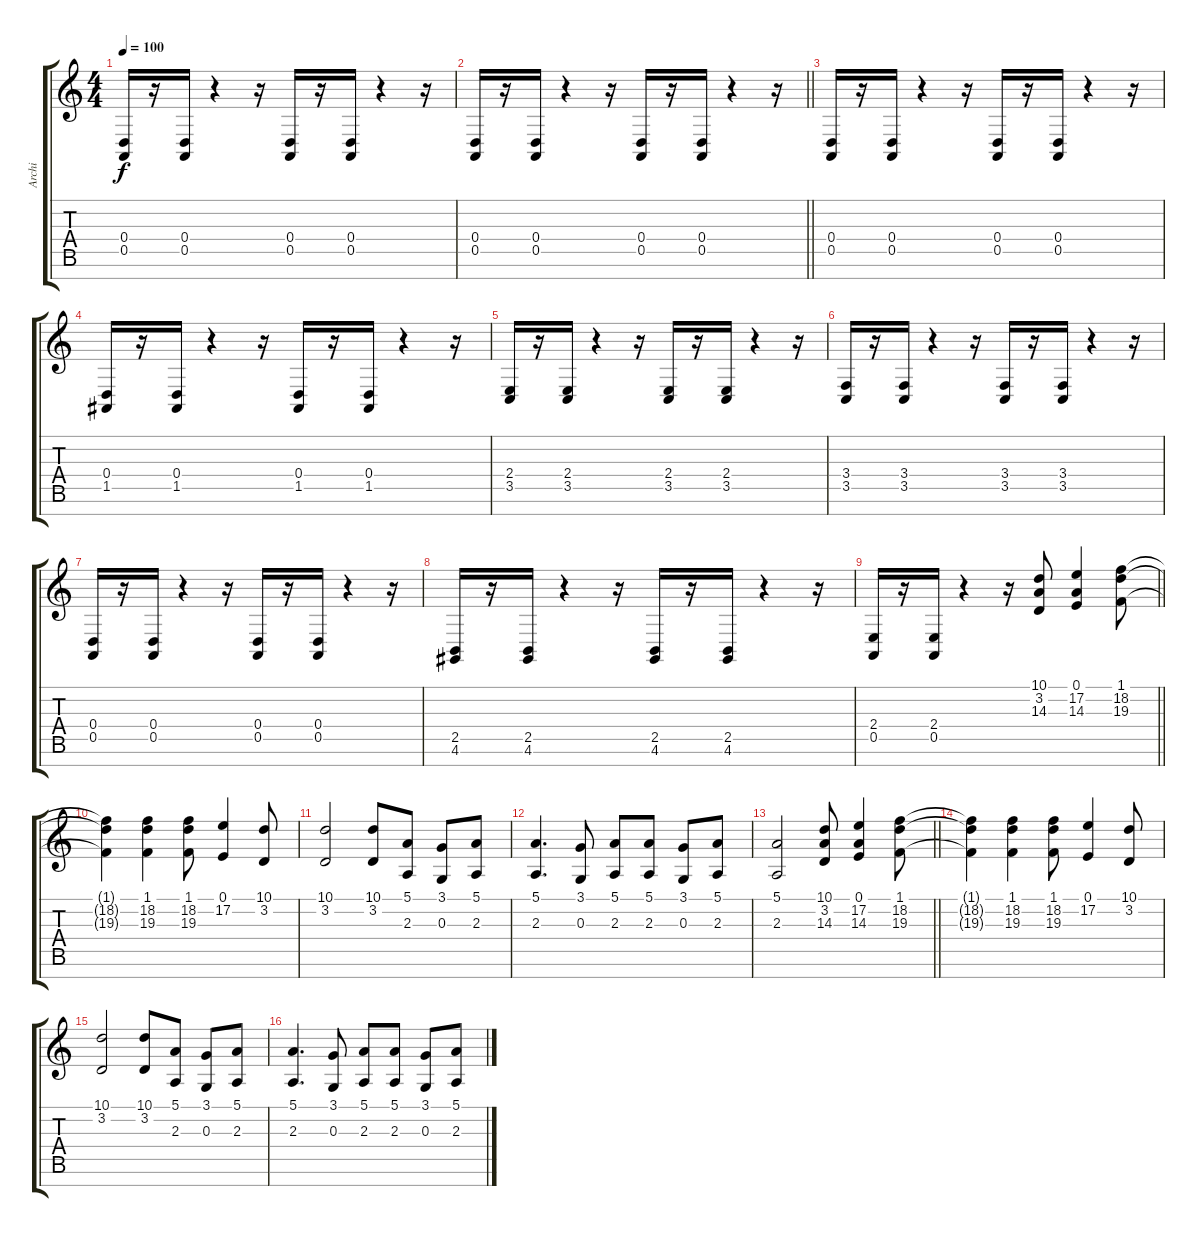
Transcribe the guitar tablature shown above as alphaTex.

\track ("Archi" "Archi") {instrument stringensemble1}
\staff {score tabs}
\tuning (E4 B3 G3 D3 A2 E2 B1) {hide}
\ts (4 4)
\tempo 100
\clef g2
\ks c
(0.4 0.5).16{dy f} r.16 (0.4 0.5).16 r.4 r.16 (0.4 0.5).16 r.16 (0.4 0.5).16 r.4 r.16 |
\barLineRight lightlight
(0.4 0.5).16 r.16 (0.4 0.5).16 r.4 r.16 (0.4 0.5).16 r.16 (0.4 0.5).16 r.4 r.16 |
(0.4 0.5).16 r.16 (0.4 0.5).16 r.4 r.16 (0.4 0.5).16 r.16 (0.4 0.5).16 r.4 r.16 |
(0.4 1.5).16 r.16 (0.4 1.5).16 r.4 r.16 (0.4 1.5).16 r.16 (0.4 1.5).16 r.4 r.16 |
(2.4 3.5).16 r.16 (2.4 3.5).16 r.4 r.16 (2.4 3.5).16 r.16 (2.4 3.5).16 r.4 r.16 |
(3.4 3.5).16 r.16 (3.4 3.5).16 r.4 r.16 (3.4 3.5).16 r.16 (3.4 3.5).16 r.4 r.16 |
(0.4 0.5).16 r.16 (0.4 0.5).16 r.4 r.16 (0.4 0.5).16 r.16 (0.4 0.5).16 r.4 r.16 |
(2.5 4.6).16 r.16 (2.5 4.6).16 r.4 r.16 (2.5 4.6).16 r.16 (2.5 4.6).16 r.4 r.16 |
\barLineRight lightlight
(2.4 0.5).16 r.16 (2.4 0.5).16 r.4 r.16 (10.1 3.2 14.3).8 (0.1 17.2 14.3).4 (1.1 18.2 19.3).8 |
(1.1{t} 18.2{t} 19.3{t}).4 (1.1 18.2 19.3).4 (1.1 18.2 19.3).8 (0.1 17.2).4 (10.1 3.2).8 |
(10.1 3.2).2 (10.1 3.2).8 (5.1 2.3).8 (3.1 0.3).8 (5.1 2.3).8 |
(5.1 2.3).4{d} (3.1 0.3).8 (5.1 2.3).8 (5.1 2.3).8 (3.1 0.3).8 (5.1 2.3).8 |
\barLineRight lightlight
(5.1 2.3).2 (10.1 3.2 14.3).8 (0.1 17.2 14.3).4 (1.1 18.2 19.3).8 |
(1.1{t} 18.2{t} 19.3{t}).4 (1.1 18.2 19.3).4 (1.1 18.2 19.3).8 (0.1 17.2).4 (10.1 3.2).8 |
(10.1 3.2).2 (10.1 3.2).8 (5.1 2.3).8 (3.1 0.3).8 (5.1 2.3).8 |
(5.1 2.3).4{d} (3.1 0.3).8 (5.1 2.3).8 (5.1 2.3).8 (3.1 0.3).8 (5.1 2.3).8
